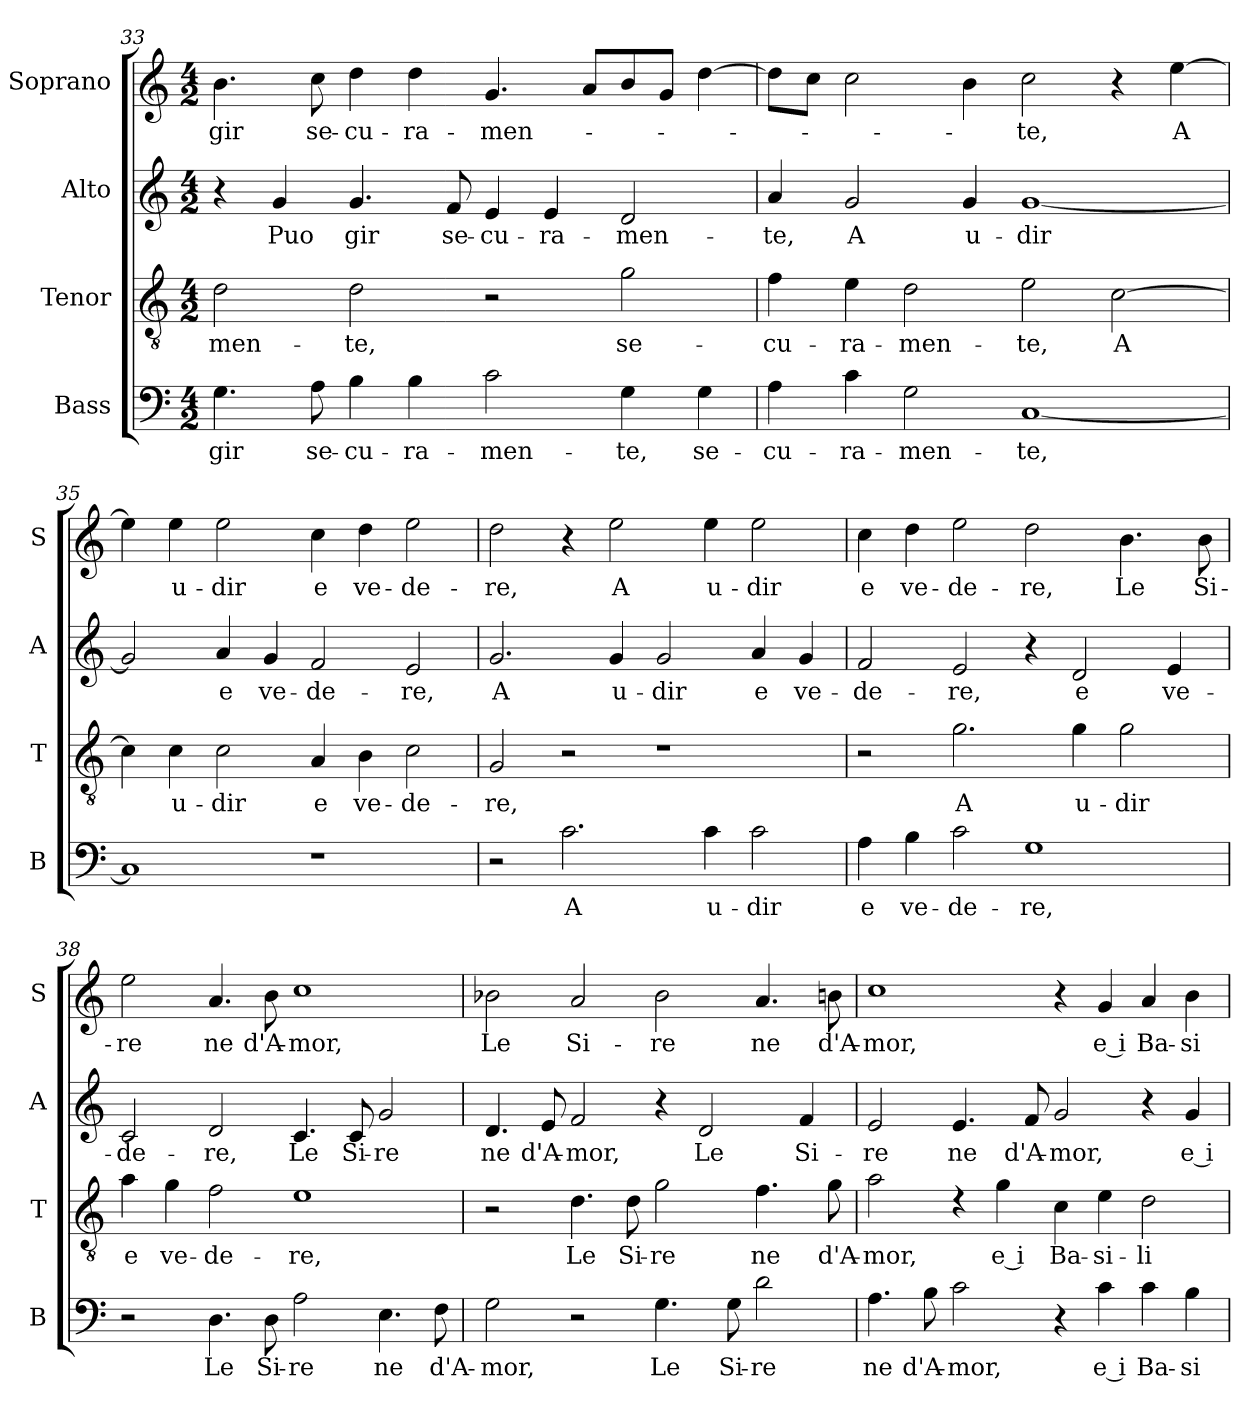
**kern	**text	**kern	**text	**kern	**text	**kern	**text
*part4	*part4	*part3	*part3	*part2	*part2	*part1	*part1
*staff4	*staff4	*staff3	*staff3	*staff2	*staff2	*staff1	*staff1
*I"Bass	*	*I"Tenor	*	*I"Alto	*	*I"Soprano	*
*I'B	*	*I'T	*	*I'A	*	*I'S	*
*clefF4	*	*clefGv2	*	*clefG2	*	*clefG2	*
*k[]	*	*k[]	*	*k[]	*	*k[]	*
*C:	*	*C:	*	*C:	*	*C:	*
*M4/2	*	*M4/2	*	*M4/2	*	*M4/2	*
=33	=33	=33	=33	=33	=33	=33	=33
!	!LO:LY:b	!	!LO:LY:b	!	!	!	!LO:LY:b
4.G\	gir	2d\	-men-	4r	.	4.b\	gir
!	!	!	!	!	!LO:LY:b	!	!
.	.	.	.	4g/	Puo	.	.
!	!LO:LY:b	!	!	!	!	!	!LO:LY:b
8A\	se-	.	.	.	.	8cc\	se-
!	!LO:LY:b	!	!LO:LY:b	!	!LO:LY:b	!	!LO:LY:b
4B\	-cu-	2d\	-te,	4.g/	gir	4dd\	-cu-
!	!LO:LY:b	!	!	!	!	!	!LO:LY:b
4B\	-ra-	.	.	.	.	4dd\	-ra-
!	!	!	!	!	!LO:LY:b	!	!
.	.	.	.	8f/	se-	.	.
!	!LO:LY:b	!	!	!	!LO:LY:b	!	!LO:LY:b
2c\	-men-	2r	.	4e/	-cu-	4.g/	-men-
!	!	!	!	!	!LO:LY:b	!	!
.	.	.	.	4e/	-ra-	.	.
.	.	.	.	.	.	8a/L	.
!	!LO:LY:b	!	!LO:LY:b	!	!LO:LY:b	!	!
4G\	-te,	2g\	se-	2d/	-men-	8b/	.
.	.	.	.	.	.	8g/J	.
!	!LO:LY:b	!	!	!	!	!	!
4G\	se-	.	.	.	.	[4dd\	.
!!LO:LB:g=z
=34	=34	=34	=34	=34	=34	=34	=34
!	!LO:LY:b	!	!LO:LY:b	!	!LO:LY:b	!	!
4A\	-cu-	4f\	-cu-	4a/	-te,	8dd\L]	.
.	.	.	.	.	.	8cc\J	.
!	!LO:LY:b	!	!LO:LY:b	!	!LO:LY:b	!	!
4c\	-ra-	4e\	-ra-	2g/	A	2cc\	.
!	!LO:LY:b	!	!LO:LY:b	!	!	!	!
2G\	-men-	2d\	-men-	.	.	.	.
!	!	!	!	!	!LO:LY:b	!	!
.	.	.	.	4g/	u-	4b\	.
!	!LO:LY:b	!	!LO:LY:b	!	!LO:LY:b	!	!LO:LY:b
[1C	-te,	2e\	-te,	[1g	-dir	2cc\	-te,
!	!	!	!LO:LY:b	!	!	!	!
.	.	[2c\	A	.	.	4r	.
!	!	!	!	!	!	!	!LO:LY:b
.	.	.	.	.	.	[4ee\	A
=35	=35	=35	=35	=35	=35	=35	=35
1C]	.	4c\]	.	2g/]	.	4ee\]	.
!	!	!	!LO:LY:b	!	!	!	!LO:LY:b
.	.	4c\	u-	.	.	4ee\	u-
!	!	!	!LO:LY:b	!	!LO:LY:b	!	!LO:LY:b
.	.	2c\	-dir	4a/	e	2ee\	-dir
!	!	!	!	!	!LO:LY:b	!	!
.	.	.	.	4g/	ve-	.	.
!	!	!	!LO:LY:b	!	!LO:LY:b	!	!LO:LY:b
1r	.	4A/	e	2f/	-de-	4cc\	e
!	!	!	!LO:LY:b	!	!	!	!LO:LY:b
.	.	4B\	ve-	.	.	4dd\	ve-
!	!	!	!LO:LY:b	!	!LO:LY:b	!	!LO:LY:b
.	.	2c\	-de-	2e/	-re,	2ee\	-de-
=36	=36	=36	=36	=36	=36	=36	=36
!	!	!	!LO:LY:b	!	!LO:LY:b	!	!LO:LY:b
2r	.	2G/	-re,	2.g/	A	2dd\	-re,
!	!LO:LY:b	!	!	!	!	!	!
2.c\	A	2r	.	.	.	4r	.
!	!	!	!	!	!LO:LY:b	!	!LO:LY:b
.	.	.	.	4g/	u-	2ee\	A
!	!	!	!	!	!LO:LY:b	!	!
.	.	1r	.	2g/	-dir	.	.
!	!LO:LY:b	!	!	!	!	!	!LO:LY:b
4c\	u-	.	.	.	.	4ee\	u-
!	!LO:LY:b	!	!	!	!LO:LY:b	!	!LO:LY:b
2c\	-dir	.	.	4a/	e	2ee\	-dir
!	!	!	!	!	!LO:LY:b	!	!
.	.	.	.	4g/	ve-	.	.
!!LO:PB:g=z
=37	=37	=37	=37	=37	=37	=37	=37
!	!LO:LY:b	!	!	!	!LO:LY:b	!	!LO:LY:b
4A\	e	2r	.	2f/	-de-	4cc\	e
!	!LO:LY:b	!	!	!	!	!	!LO:LY:b
4B\	ve-	.	.	.	.	4dd\	ve-
!	!LO:LY:b	!	!LO:LY:b	!	!LO:LY:b	!	!LO:LY:b
2c\	-de-	2.g\	A	2e/	-re,	2ee\	-de-
!	!LO:LY:b	!	!	!	!	!	!LO:LY:b
1G	-re,	.	.	4r	.	2dd\	-re,
!	!	!	!LO:LY:b	!	!LO:LY:b	!	!
.	.	4g\	u-	2d/	e	.	.
!	!	!	!LO:LY:b	!	!	!	!LO:LY:b
.	.	2g\	-dir	.	.	4.b\	Le
!	!	!	!	!	!LO:LY:b	!	!
.	.	.	.	4e/	ve-	.	.
!	!	!	!	!	!	!	!LO:LY:b
.	.	.	.	.	.	8b\	Si-
=38	=38	=38	=38	=38	=38	=38	=38
!	!	!	!LO:LY:b	!	!LO:LY:b	!	!LO:LY:b
2r	.	4a\	e	2c/	-de-	2ee\	-re
!	!	!	!LO:LY:b	!	!	!	!
.	.	4g\	ve-	.	.	.	.
!	!LO:LY:b	!	!LO:LY:b	!	!LO:LY:b	!	!LO:LY:b
4.D\	Le	2f\	-de-	2d/	-re,	4.a/	ne
!	!LO:LY:b	!	!	!	!	!	!LO:LY:b
8D\	Si-	.	.	.	.	8b\	d'A-
!	!LO:LY:b	!	!LO:LY:b	!	!LO:LY:b	!	!LO:LY:b
2A\	-re	1e	-re,	4.c/	Le	1cc	-mor,
!	!	!	!	!	!LO:LY:b	!	!
.	.	.	.	8c/	Si-	.	.
!	!LO:LY:b	!	!	!	!LO:LY:b	!	!
4.E\	ne	.	.	2g/	-re	.	.
!	!LO:LY:b	!	!	!	!	!	!
8F\	d'A-	.	.	.	.	.	.
=39	=39	=39	=39	=39	=39	=39	=39
!	!LO:LY:b	!	!	!	!LO:LY:b	!	!LO:LY:b
2G\	-mor,	2r	.	4.d/	ne	2b-X\	Le
!	!	!	!	!	!LO:LY:b	!	!
.	.	.	.	8e/	d'A-	.	.
!	!	!	!LO:LY:b	!	!LO:LY:b	!	!LO:LY:b
2r	.	4.d\	Le	2f/	-mor,	2a/	Si-
!	!	!	!LO:LY:b	!	!	!	!
.	.	8d\	Si-	.	.	.	.
!	!LO:LY:b	!	!LO:LY:b	!	!	!	!LO:LY:b
4.G\	Le	2g\	-re	4r	.	2b-\	-re
!	!	!	!	!	!LO:LY:b	!	!
.	.	.	.	2d/	Le	.	.
!	!LO:LY:b	!	!	!	!	!	!
8G\	Si-	.	.	.	.	.	.
!	!LO:LY:b	!	!LO:LY:b	!	!	!	!LO:LY:b
2d\	-re	4.f\	ne	.	.	4.a/	ne
!	!	!	!	!	!LO:LY:b	!	!
.	.	.	.	4f/	Si-	.	.
!	!	!	!LO:LY:b	!	!	!	!LO:LY:b
.	.	8g\	d'A-	.	.	8bn\	d'A-
!!LO:LB:g=z
=40	=40	=40	=40	=40	=40	=40	=40
!	!LO:LY:b	!	!LO:LY:b	!	!LO:LY:b	!	!LO:LY:b
4.A\	ne	2a\	-mor,	2e/	-re	1cc	-mor,
!	!LO:LY:b	!	!	!	!	!	!
8B\	d'A-	.	.	.	.	.	.
!	!LO:LY:b	!	!	!	!LO:LY:b	!	!
2c\	-mor,	4rc	.	4.e/	ne	.	.
!	!	!	!LO:LY:b	!	!	!	!
.	.	4g\	e i	.	.	.	.
!	!	!	!	!	!LO:LY:b	!	!
.	.	.	.	8f/	d'A-	.	.
!	!	!	!LO:LY:b	!	!LO:LY:b	!	!
4r	.	4c\	Ba-	2g/	-mor,	4r	.
!	!LO:LY:b	!	!LO:LY:b	!	!	!	!LO:LY:b
4c\	e i	4e\	-si-	.	.	4g/	e i
!	!LO:LY:b	!	!LO:LY:b	!	!	!	!LO:LY:b
4c\	Ba-	2d\	-li-	4r	.	4a/	Ba-
!	!LO:LY:b	!	!	!	!LO:LY:b	!	!LO:LY:b
4B\	-si-	.	.	4g/	e i	4b\	-si-
=	=	=	=	=	=	=	=
*-	*-	*-	*-	*-	*-	*-	*-
